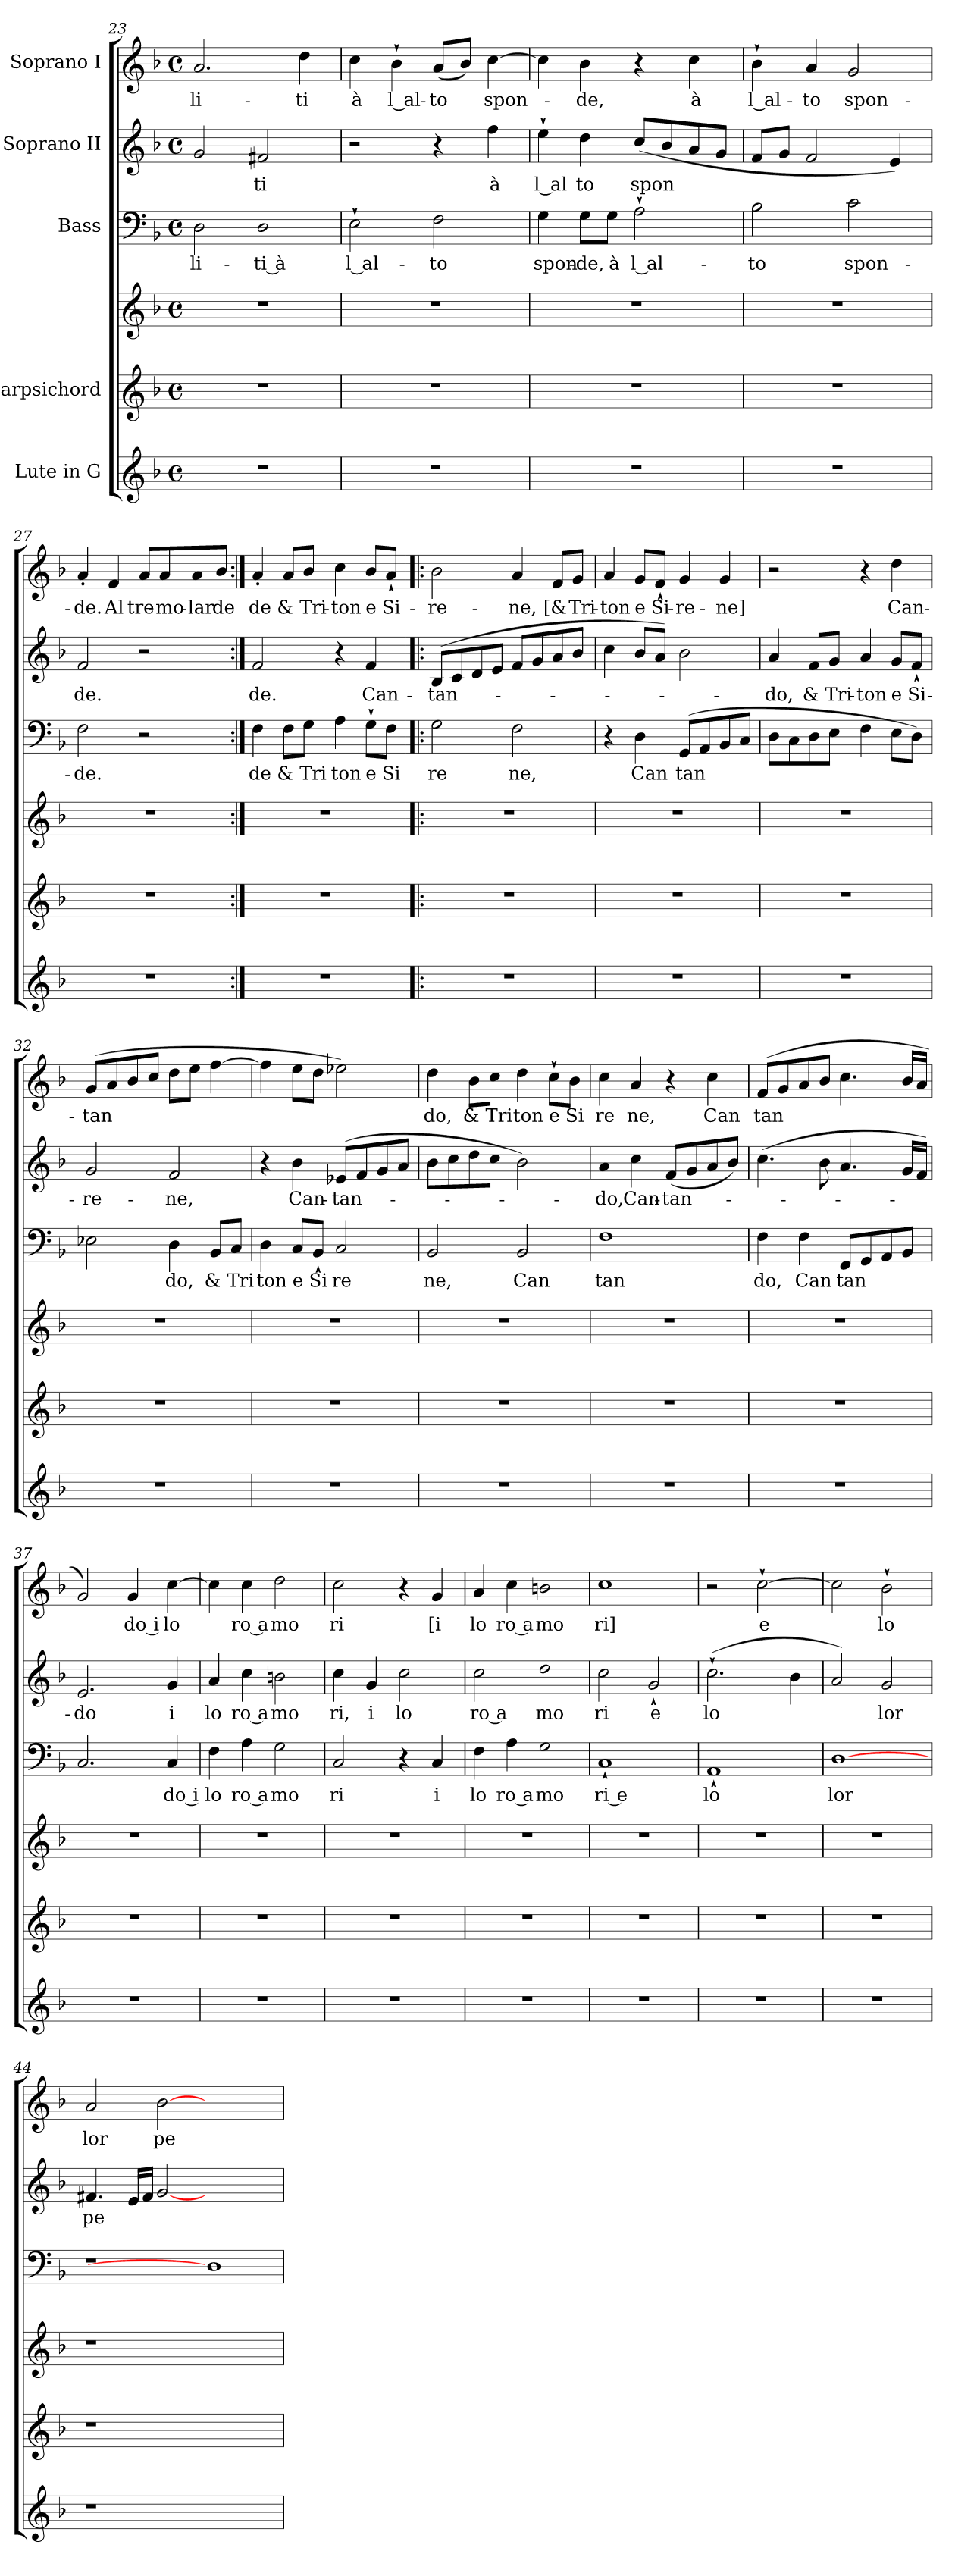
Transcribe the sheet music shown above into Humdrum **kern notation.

**kern	**kern	**kern	**kern	**text	**kern	**text	**kern	**text
*part5	*part4	*part4	*part3	*part3	*part2	*part2	*part1	*part1
*staff6	*staff5	*staff4	*staff3	*staff3	*staff2	*staff2	*staff1	*staff1
*I"Lute in G	*I"arpsichord	*	*I"Bass	*	*I"Soprano II	*	*I"Soprano I	*
!!LO:PB:g=z
*clefG2	*clefG2	*clefG2	*clefF4	*	*clefG2	*	*clefG2	*
*ITrd7c12	*	*	*	*	*	*	*	*
*k[b-]	*k[b-]	*k[b-]	*k[b-]	*	*k[b-]	*	*k[b-]	*
*F:	*F:	*F:	*F:	*	*F:	*	*F:	*
*M4/4	*M4/4	*M4/4	*M4/4	*	*M4/4	*	*M4/4	*
*met(c)	*met(c)	*met(c)	*met(c)	*	*met(c)	*	*met(c)	*
=23	=23	=23	=23	=23	=23	=23	=23	=23
!	!	!	!	!LO:LY:b	!	!	!	!LO:LY:b
1r	1r	1r	2D\	li-	2g/	.	2.a/	-li-
!	!	!	!	!LO:LY:b:rj	!	!LO:LY:b	!	!
.	.	.	2D\	-ti à	2f#X/	ti	.	.
!	!	!	!	!	!	!	!	!LO:LY:b
.	.	.	.	.	.	.	4dd\	-ti
=24	=24	=24	=24	=24	=24	=24	=24	=24
!	!	!	!	!LO:LY:b:rj	!	!	!	!LO:LY:b
1r	1r	1r	2E`>\	l al-	2r	.	4cc\	à
!	!	!	!	!	!	!	!	!LO:LY:b:rj
.	.	.	.	.	.	.	4b-`>\	l al-
!	!	!	!	!LO:LY:b	!	!	!	!LO:LY:b
.	.	.	2F\	-to	4r	.	(<8a/L	-to
.	.	.	.	.	.	.	8b-/J)	.
!	!	!	!	!	!	!LO:LY:b	!	!LO:LY:b
.	.	.	.	.	4ff\	à	[>4cc\	spon-
=25	=25	=25	=25	=25	=25	=25	=25	=25
!	!	!	!	!LO:LY:b	!	!LO:LY:b:rj	!	!
1r	1r	1r	4G\	spon-	4ee`>\	l al	4cc\]	.
!	!	!	!	!LO:LY:b	!	!LO:LY:b	!	!LO:LY:b
.	.	.	8G\L	-de,	4dd\	to	4b-\	-de,
!	!	!	!	!LO:LY:b	!	!	!	!
.	.	.	8G\J	à	.	.	.	.
!	!	!	!	!LO:LY:b:rj	!	!LO:LY:b	!	!
.	.	.	2A`>\	l al-	(<8cc/L	spon	4r	.
.	.	.	.	.	8b-/	.	.	.
!	!	!	!	!	!	!	!	!LO:LY:b
.	.	.	.	.	8a/	.	4cc\	à
.	.	.	.	.	8g/J	.	.	.
=26	=26	=26	=26	=26	=26	=26	=26	=26
!	!	!	!	!LO:LY:b	!	!	!	!LO:LY:b:rj
1r	1r	1r	2B-\	-to	8f/L	.	4b-`>\	l al-
.	.	.	.	.	8g/J	.	.	.
!	!	!	!	!	!	!	!	!LO:LY:b
.	.	.	.	.	2f/	.	4a/	-to
!	!	!	!	!LO:LY:b	!	!	!	!LO:LY:b
.	.	.	2c\	spon-	.	.	2g/	spon-
.	.	.	.	.	4e/)	.	.	.
=27	=27	=27	=27	=27	=27	=27	=27	=27
!	!	!	!	!LO:LY:b	!	!LO:LY:b	!	!LO:LY:b
1r	1r	1r	2F\	-de.	2f/	de.	4a'</	-de.
!	!	!	!	!	!	!	!	!LO:LY:b
.	.	.	.	.	.	.	4f/	Al
!	!	!	!	!	!	!	!	!LO:LY:b
.	.	.	2r	.	2r	.	8a/L	tre-
!	!	!	!	!	!	!	!	!LO:LY:b
.	.	.	.	.	.	.	8a/	-mo-
!	!	!	!	!	!	!	!	!LO:LY:b
.	.	.	.	.	.	.	8a/	-lar
!	!	!	!	!	!	!	!	!LO:LY:b
.	.	.	.	.	.	.	8b-/J	de
!!LO:LB:g=z
=28:|!	=28:|!	=28:|!	=28:|!	=28:|!	=28:|!	=28:|!	=28:|!	=28:|!
!	!	!	!	!LO:LY:b	!	!LO:LY:b	!	!LO:LY:b
1r	1r	1r	4F\	de	2f/	de.	4a'</	de
!	!	!	!	!LO:LY:b	!	!	!	!LO:LY:b
.	.	.	8F\L	&	.	.	8a/L	&
!	!	!	!	!LO:LY:b	!	!	!	!LO:LY:b
.	.	.	8G\J	Tri	.	.	8b-/J	Tri-
!	!	!	!	!LO:LY:b	!	!	!	!LO:LY:b
.	.	.	4A\	ton	4r	.	4cc\	-ton
!	!	!	!	!LO:LY:b:rj	!	!LO:LY:b	!	!LO:LY:b:rj
.	.	.	8G`>\L	e	4f/	Can-	8b-/L	e
!	!	!	!	!LO:LY:b	!	!	!	!LO:LY:b
.	.	.	8F\J	Si	.	.	8a`</J	Si-
=29!|:	=29!|:	=29!|:	=29!|:	=29!|:	=29!|:	=29!|:	=29!|:	=29!|:
!	!	!	!	!LO:LY:b	!	!LO:LY:b	!	!LO:LY:b
1r	1r	1r	2G\	re	(>8B-/L	-tan-	2b-\	-re-
.	.	.	.	.	8c/	.	.	.
.	.	.	.	.	8d/	.	.	.
.	.	.	.	.	8e/J	.	.	.
!	!	!	!	!LO:LY:b	!	!	!	!LO:LY:b
.	.	.	2F\	ne,	8f/L	.	4a/	-ne,
.	.	.	.	.	8g/	.	.	.
!	!	!	!	!	!	!	!	!LO:LY:b
.	.	.	.	.	8a/	.	8f/L	[&
!	!	!	!	!	!	!	!	!LO:LY:b
.	.	.	.	.	8b-/J	.	8g/J	Tri-
=30	=30	=30	=30	=30	=30	=30	=30	=30
!	!	!	!	!	!	!	!	!LO:LY:b
1r	1r	1r	4r	.	4cc\	.	4a/	-ton
!	!	!	!	!LO:LY:b	!	!	!	!LO:LY:b:rj
.	.	.	4D\	Can	8b-/L	.	8g/L	e
!	!	!	!	!	!	!	!	!LO:LY:b
.	.	.	.	.	8a/J)	.	8f`</J	Si-
!	!	!	!	!LO:LY:b	!	!	!	!LO:LY:b
.	.	.	(>8GG/L	tan	2b-\	.	4g/	-re-
.	.	.	8AA/	.	.	.	.	.
!	!	!	!	!	!	!	!	!LO:LY:b
.	.	.	8BB-/	.	.	.	4g/	-ne]
.	.	.	8C/J	.	.	.	.	.
=31	=31	=31	=31	=31	=31	=31	=31	=31
!	!	!	!	!	!	!LO:LY:b	!	!
1r	1r	1r	8D\L	.	4a/	-do,	2r	.
.	.	.	8C\	.	.	.	.	.
!	!	!	!	!	!	!LO:LY:b	!	!
.	.	.	8D\	.	8f/L	&	.	.
!	!	!	!	!	!	!LO:LY:b	!	!
.	.	.	8E\J	.	8g/J	Tri-	.	.
!	!	!	!	!	!	!LO:LY:b	!	!
.	.	.	4F\	.	4a/	-ton	4r	.
!	!	!	!	!	!	!LO:LY:b:rj	!	!LO:LY:b
.	.	.	8E\L	.	8g/L	e	4dd\	Can-
!	!	!	!	!	!	!LO:LY:b	!	!
.	.	.	8D\J)	.	8f`</J	Si-	.	.
!!LO:LB:g=z
=32	=32	=32	=32	=32	=32	=32	=32	=32
!	!	!	!	!	!	!LO:LY:b	!	!LO:LY:b
1r	1r	1r	2E-X\	.	2g/	-re-	(>8g/L	-tan
.	.	.	.	.	.	.	8a/	.
.	.	.	.	.	.	.	8b-/	.
.	.	.	.	.	.	.	8cc/J	.
!	!	!	!	!LO:LY:b	!	!LO:LY:b	!	!
.	.	.	4D\	do,	2f/	-ne,	8dd\L	.
.	.	.	.	.	.	.	8ee\J	.
!	!	!	!	!LO:LY:b	!	!	!	!
.	.	.	8BB-/L	&	.	.	[>4ff\	.
!	!	!	!	!LO:LY:b	!	!	!	!
.	.	.	8C/J	Tri	.	.	.	.
=33	=33	=33	=33	=33	=33	=33	=33	=33
!	!	!	!	!LO:LY:b	!	!	!	!
1r	1r	1r	4D\	ton	4r	.	4ff\]	.
!	!	!	!	!LO:LY:b:rj	!	!LO:LY:b	!	!
.	.	.	8C/L	e	4b-\	Can-	8ee\L	.
!	!	!	!	!LO:LY:b	!	!	!	!
.	.	.	8BB-`</J	Si	.	.	8dd\J	.
!	!	!	!	!LO:LY:b	!	!LO:LY:b	!	!
.	.	.	2C/	re	(>8e-X/L	-tan-	2ee-\)	.
.	.	.	.	.	8f/	.	.	.
.	.	.	.	.	8g/	.	.	.
.	.	.	.	.	8a/J	.	.	.
=34	=34	=34	=34	=34	=34	=34	=34	=34
!	!	!	!	!LO:LY:b	!	!	!	!LO:LY:b
1r	1r	1r	2BB-/	ne,	8b-\L	.	4dd\	do,
.	.	.	.	.	8cc\	.	.	.
!	!	!	!	!	!	!	!	!LO:LY:b
.	.	.	.	.	8dd\	.	8b-\L	&
!	!	!	!	!	!	!	!	!LO:LY:b
.	.	.	.	.	8cc\J	.	8cc\J	Tri
!	!	!	!	!LO:LY:b	!	!	!	!LO:LY:b
.	.	.	2BB-/	Can	2b-\)	.	4dd\	ton
!	!	!	!	!	!	!	!	!LO:LY:b:rj
.	.	.	.	.	.	.	8cc`>\L	e
!	!	!	!	!	!	!	!	!LO:LY:b
.	.	.	.	.	.	.	8b-\J	Si
=35	=35	=35	=35	=35	=35	=35	=35	=35
!	!	!	!	!LO:LY:b	!	!LO:LY:b	!	!LO:LY:b
1r	1r	1r	1F	tan	4a/	-do,	4cc\	re
!	!	!	!	!	!	!LO:LY:b	!	!LO:LY:b
.	.	.	.	.	4cc\	Can-	4a/	ne,
!	!	!	!	!	!	!LO:LY:b	!	!
.	.	.	.	.	(>8f/L	-tan-	4r	.
.	.	.	.	.	8g/	.	.	.
!	!	!	!	!	!	!	!	!LO:LY:b
.	.	.	.	.	8a/	.	4cc\	Can
.	.	.	.	.	8b-/J)	.	.	.
!!LO:LB:g=z
=36	=36	=36	=36	=36	=36	=36	=36	=36
!	!	!	!	!LO:LY:b	!	!	!	!LO:LY:b
1r	1r	1r	4F\	do,	(>4.cc\	.	(>8f/L	tan
.	.	.	.	.	.	.	8g/	.
!	!	!	!	!LO:LY:b	!	!	!	!
.	.	.	4F\	Can	.	.	8a/	.
.	.	.	.	.	8b-\	.	8b-/J	.
!	!	!	!	!LO:LY:b	!	!	!	!
.	.	.	8FF/L	tan	4.a/	.	4.cc\	.
.	.	.	8GG/	.	.	.	.	.
.	.	.	8AA/	.	.	.	.	.
.	.	.	8BB-/J	.	16g/LL	.	16b-/LL	.
.	.	.	.	.	16f/JJ)	.	16a/JJ	.
=37	=37	=37	=37	=37	=37	=37	=37	=37
!	!	!	!	!	!	!LO:LY:b	!	!
1r	1r	1r	2.C/	.	2.e/	-do	2g/)	.
!	!	!	!	!	!	!	!	!LO:LY:b:rj
.	.	.	.	.	.	.	4g/	do i
!	!	!	!	!LO:LY:b:rj	!	!LO:LY:b	!	!LO:LY:b
.	.	.	4C/	do i	4g/	i	[>4cc\	lo
=38	=38	=38	=38	=38	=38	=38	=38	=38
!	!	!	!	!LO:LY:b	!	!LO:LY:b	!	!
1r	1r	1r	4F\	lo	4a/	lo	4cc\]	.
!	!	!	!	!LO:LY:b:rj	!	!LO:LY:b:rj	!	!LO:LY:b:rj
.	.	.	4A\	ro a	4cc\	ro a	4cc\	ro a
!	!	!	!	!LO:LY:b	!	!LO:LY:b	!	!LO:LY:b
.	.	.	2G\	mo	2bn\	mo	2dd\	mo
=39	=39	=39	=39	=39	=39	=39	=39	=39
!	!	!	!	!LO:LY:b	!	!LO:LY:b	!	!LO:LY:b
1r	1r	1r	2C/	ri	4cc\	ri,	2cc\	ri
!	!	!	!	!	!	!LO:LY:b	!	!
.	.	.	.	.	4g/	i	.	.
!	!	!	!	!	!	!LO:LY:b	!	!
.	.	.	4r	.	2cc\	lo	4r	.
!	!	!	!	!LO:LY:b	!	!	!	!LO:LY:b
.	.	.	4C/	i	.	.	4g/	[i
=40	=40	=40	=40	=40	=40	=40	=40	=40
!	!	!	!	!LO:LY:b	!	!LO:LY:b:rj	!	!LO:LY:b
1r	1r	1r	4F\	lo	2cc\	ro a	4a/	lo
!	!	!	!	!LO:LY:b:rj	!	!	!	!LO:LY:b:rj
.	.	.	4A\	ro a	.	.	4cc\	ro a
!	!	!	!	!LO:LY:b	!	!LO:LY:b	!	!LO:LY:b
.	.	.	2G\	mo	2dd\	mo	2bn\	mo
=41	=41	=41	=41	=41	=41	=41	=41	=41
!	!	!	!	!LO:LY:b:rj	!	!LO:LY:b	!	!LO:LY:b
1r	1r	1r	1C`<	ri e	2cc\	ri	1cc	ri]
!	!	!	!	!	!	!LO:LY:b:rj	!	!
.	.	.	.	.	2g`</	e	.	.
!!LO:PB:g=z
=42	=42	=42	=42	=42	=42	=42	=42	=42
!	!	!	!	!LO:LY:b	!	!LO:LY:b	!	!
1r	1r	1r	1AA`<	lo	(>2.cc`>\	lo	2r	.
!	!	!	!	!	!	!	!	!LO:LY:b
.	.	.	.	.	.	.	[>2cc`>\	e
.	.	.	.	.	4b-\	.	.	.
=43	=43	=43	=43	=43	=43	=43	=43	=43
!	!	!	!	!LO:LY:b	!	!	!	!
1r	1r	1r	[1D	lor	2a/)	.	2cc\]	.
!	!	!	!	!	!	!LO:LY:b	!	!LO:LY:b
.	.	.	.	.	2g/	lor	2b-`>\	lo
=44	=44	=44	=44	=44	=44	=44	=44	=44
!	!	!	!	!	!	!LO:LY:b	!	!LO:LY:b
1r	1r	1r	1r	.	4.f#X/	pe	2a/	lor
.	.	.	.	.	16e/LL	.	.	.
.	.	.	.	.	16f#/JJ	.	.	.
!	!	!	!	!	!	!	!	!LO:LY:b
.	.	.	.	.	[<2g/	.	[>2b-\	pe
1ryy	1ryy	1ryy	1D]	.	1ryy	.	1ryy	.
=	=	=	=	=	=	=	=	=
*-	*-	*-	*-	*-	*-	*-	*-	*-
